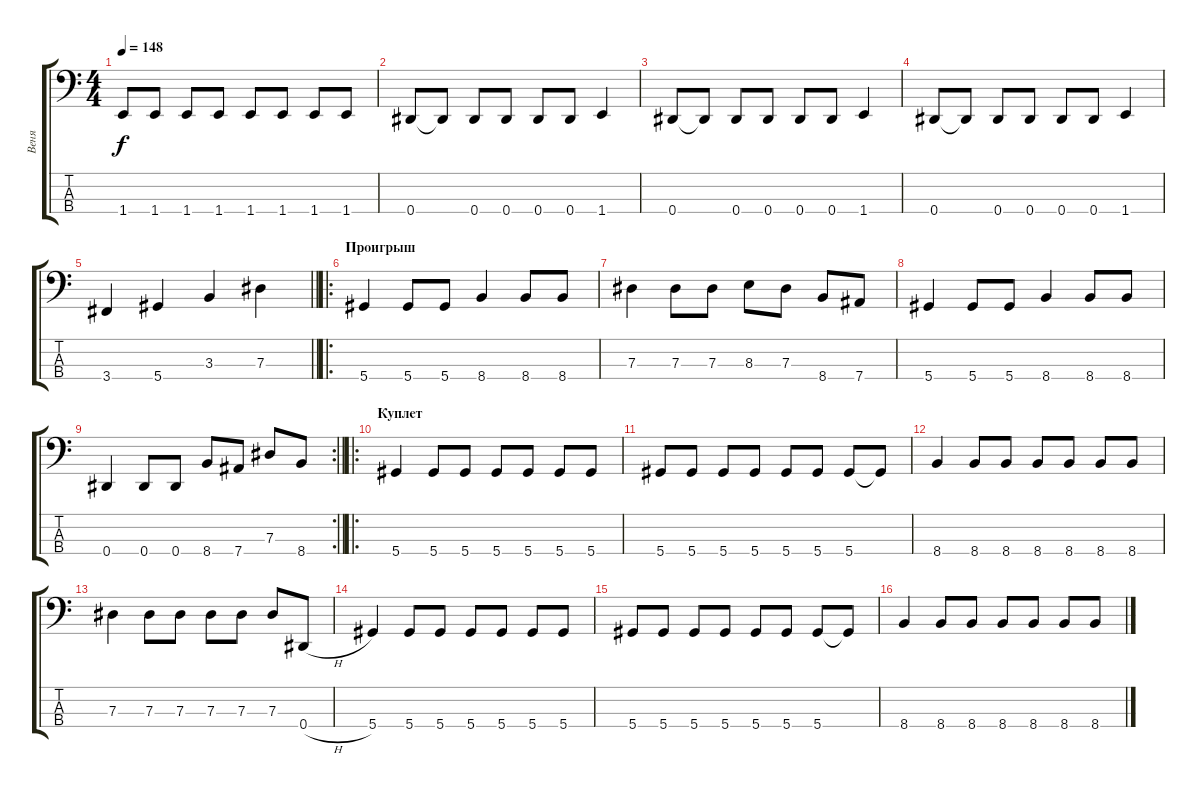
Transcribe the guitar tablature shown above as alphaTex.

\track ("Веня" "Веня") {instrument electricbasspick}
\staff {score tabs}
\tuning (Gb2 Db2 Ab1 Eb1) {hide}
\ts (4 4)
\tempo 148
\clef f4
\ks c
1.4.8{dy f} 1.4.8 1.4.8 1.4.8 1.4.8 1.4.8 1.4.8 1.4.8 |
0.4.8 0.4{t}.8 0.4.8 0.4.8 0.4.8 0.4.8 1.4.4 |
0.4.8 0.4{t}.8 0.4.8 0.4.8 0.4.8 0.4.8 1.4.4 |
0.4.8 0.4{t}.8 0.4.8 0.4.8 0.4.8 0.4.8 1.4.4 |
\barLineRight lightlight
3.4.4 5.4.4 3.3.4 7.3.4 |
\ro
\section ("" "Проигрыш")
5.4.4 5.4.8 5.4.8 8.4.4 8.4.8 8.4.8 |
7.3.4 7.3.8 7.3.8 8.3.8 7.3.8 8.4.8 7.4.8 |
5.4.4 5.4.8 5.4.8 8.4.4 8.4.8 8.4.8 |
\rc 2
\barLineRight lightlight
0.4.4 0.4.8 0.4.8 8.4.8 7.4.8 7.3.8 8.4.8 |
\ro
\section ("" "Куплет")
5.4.4 5.4.8 5.4.8 5.4.8 5.4.8 5.4.8 5.4.8 |
5.4.8 5.4.8 5.4.8 5.4.8 5.4.8 5.4.8 5.4.8 5.4{t}.8 |
8.4.4 8.4.8 8.4.8 8.4.8 8.4.8 8.4.8 8.4.8 |
7.3.4 7.3.8 7.3.8 7.3.8 7.3.8 7.3.8 0.4{h}.8 |
5.4.4 5.4.8 5.4.8 5.4.8 5.4.8 5.4.8 5.4.8 |
5.4.8 5.4.8 5.4.8 5.4.8 5.4.8 5.4.8 5.4.8 5.4{t}.8 |
8.4.4 8.4.8 8.4.8 8.4.8 8.4.8 8.4.8 8.4.8
